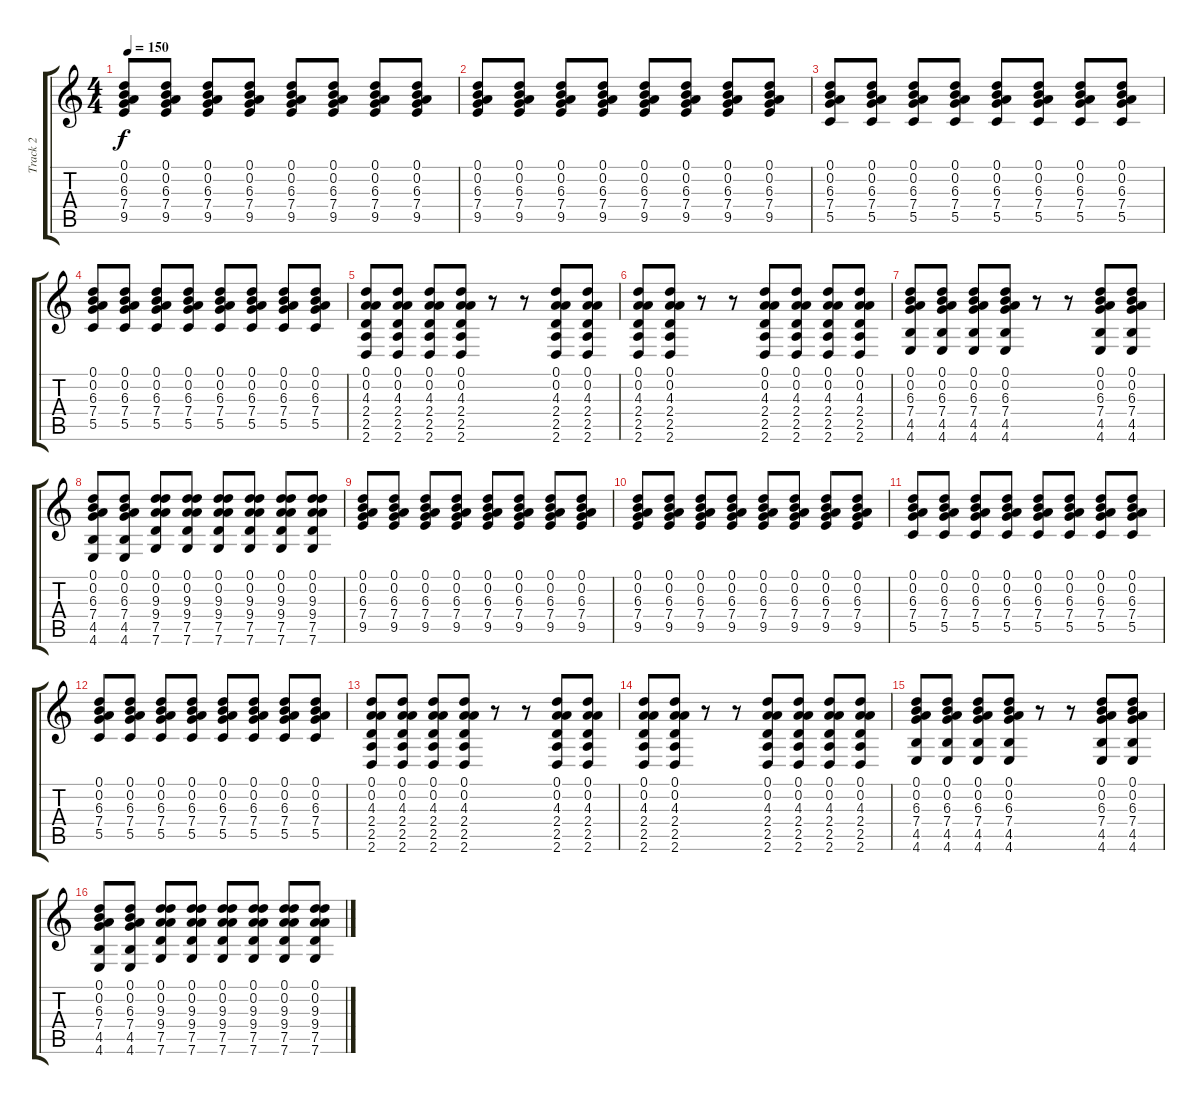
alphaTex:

\track ("Track 2" "Track 2") {instrument distortionguitar}
\staff {score tabs}
\tuning (D4 A3 F3 C3 G2 C2) {hide}
\ts (4 4)
\tempo 150
\clef g2
\ks c
(0.1 0.2 6.3 7.4 9.5).8{dy f} (0.1 0.2 6.3 7.4 9.5).8 (0.1 0.2 6.3 7.4 9.5).8 (0.1 0.2 6.3 7.4 9.5).8 (0.1 0.2 6.3 7.4 9.5).8 (0.1 0.2 6.3 7.4 9.5).8 (0.1 0.2 6.3 7.4 9.5).8 (0.1 0.2 6.3 7.4 9.5).8 |
(0.1 0.2 6.3 7.4 9.5).8 (0.1 0.2 6.3 7.4 9.5).8 (0.1 0.2 6.3 7.4 9.5).8 (0.1 0.2 6.3 7.4 9.5).8 (0.1 0.2 6.3 7.4 9.5).8 (0.1 0.2 6.3 7.4 9.5).8 (0.1 0.2 6.3 7.4 9.5).8 (0.1 0.2 6.3 7.4 9.5).8 |
(0.1 0.2 6.3 7.4 5.5).8 (0.1 0.2 6.3 7.4 5.5).8 (0.1 0.2 6.3 7.4 5.5).8 (0.1 0.2 6.3 7.4 5.5).8 (0.1 0.2 6.3 7.4 5.5).8 (0.1 0.2 6.3 7.4 5.5).8 (0.1 0.2 6.3 7.4 5.5).8 (0.1 0.2 6.3 7.4 5.5).8 |
(0.1 0.2 6.3 7.4 5.5).8 (0.1 0.2 6.3 7.4 5.5).8 (0.1 0.2 6.3 7.4 5.5).8 (0.1 0.2 6.3 7.4 5.5).8 (0.1 0.2 6.3 7.4 5.5).8 (0.1 0.2 6.3 7.4 5.5).8 (0.1 0.2 6.3 7.4 5.5).8 (0.1 0.2 6.3 7.4 5.5).8 |
(0.1 0.2 4.3 2.4 2.5 2.6).8 (0.1 0.2 4.3 2.4 2.5 2.6).8 (0.1 0.2 4.3 2.4 2.5 2.6).8 (0.1 0.2 4.3 2.4 2.5 2.6).8 r.8 r.8 (0.1 0.2 4.3 2.4 2.5 2.6).8 (0.1 0.2 4.3 2.4 2.5 2.6).8 |
(0.1 0.2 4.3 2.4 2.5 2.6).8 (0.1 0.2 4.3 2.4 2.5 2.6).8 r.8 r.8 (0.1 0.2 4.3 2.4 2.5 2.6).8 (0.1 0.2 4.3 2.4 2.5 2.6).8 (0.1 0.2 4.3 2.4 2.5 2.6).8 (0.1 0.2 4.3 2.4 2.5 2.6).8 |
(0.1 0.2 6.3 7.4 4.5 4.6).8 (0.1 0.2 6.3 7.4 4.5 4.6).8 (0.1 0.2 6.3 7.4 4.5 4.6).8 (0.1 0.2 6.3 7.4 4.5 4.6).8 r.8 r.8 (0.1 0.2 6.3 7.4 4.5 4.6).8 (0.1 0.2 6.3 7.4 4.5 4.6).8 |
(0.1 0.2 6.3 7.4 4.5 4.6).8 (0.1 0.2 6.3 7.4 4.5 4.6).8 (0.1 0.2 9.3 9.4 7.5 7.6).8 (0.1 0.2 9.3 9.4 7.5 7.6).8 (0.1 0.2 9.3 9.4 7.5 7.6).8 (0.1 0.2 9.3 9.4 7.5 7.6).8 (0.1 0.2 9.3 9.4 7.5 7.6).8 (0.1 0.2 9.3 9.4 7.5 7.6).8 |
(0.1 0.2 6.3 7.4 9.5).8 (0.1 0.2 6.3 7.4 9.5).8 (0.1 0.2 6.3 7.4 9.5).8 (0.1 0.2 6.3 7.4 9.5).8 (0.1 0.2 6.3 7.4 9.5).8 (0.1 0.2 6.3 7.4 9.5).8 (0.1 0.2 6.3 7.4 9.5).8 (0.1 0.2 6.3 7.4 9.5).8 |
(0.1 0.2 6.3 7.4 9.5).8 (0.1 0.2 6.3 7.4 9.5).8 (0.1 0.2 6.3 7.4 9.5).8 (0.1 0.2 6.3 7.4 9.5).8 (0.1 0.2 6.3 7.4 9.5).8 (0.1 0.2 6.3 7.4 9.5).8 (0.1 0.2 6.3 7.4 9.5).8 (0.1 0.2 6.3 7.4 9.5).8 |
(0.1 0.2 6.3 7.4 5.5).8 (0.1 0.2 6.3 7.4 5.5).8 (0.1 0.2 6.3 7.4 5.5).8 (0.1 0.2 6.3 7.4 5.5).8 (0.1 0.2 6.3 7.4 5.5).8 (0.1 0.2 6.3 7.4 5.5).8 (0.1 0.2 6.3 7.4 5.5).8 (0.1 0.2 6.3 7.4 5.5).8 |
(0.1 0.2 6.3 7.4 5.5).8 (0.1 0.2 6.3 7.4 5.5).8 (0.1 0.2 6.3 7.4 5.5).8 (0.1 0.2 6.3 7.4 5.5).8 (0.1 0.2 6.3 7.4 5.5).8 (0.1 0.2 6.3 7.4 5.5).8 (0.1 0.2 6.3 7.4 5.5).8 (0.1 0.2 6.3 7.4 5.5).8 |
(0.1 0.2 4.3 2.4 2.5 2.6).8 (0.1 0.2 4.3 2.4 2.5 2.6).8 (0.1 0.2 4.3 2.4 2.5 2.6).8 (0.1 0.2 4.3 2.4 2.5 2.6).8 r.8 r.8 (0.1 0.2 4.3 2.4 2.5 2.6).8 (0.1 0.2 4.3 2.4 2.5 2.6).8 |
(0.1 0.2 4.3 2.4 2.5 2.6).8 (0.1 0.2 4.3 2.4 2.5 2.6).8 r.8 r.8 (0.1 0.2 4.3 2.4 2.5 2.6).8 (0.1 0.2 4.3 2.4 2.5 2.6).8 (0.1 0.2 4.3 2.4 2.5 2.6).8 (0.1 0.2 4.3 2.4 2.5 2.6).8 |
(0.1 0.2 6.3 7.4 4.5 4.6).8 (0.1 0.2 6.3 7.4 4.5 4.6).8 (0.1 0.2 6.3 7.4 4.5 4.6).8 (0.1 0.2 6.3 7.4 4.5 4.6).8 r.8 r.8 (0.1 0.2 6.3 7.4 4.5 4.6).8 (0.1 0.2 6.3 7.4 4.5 4.6).8 |
(0.1 0.2 6.3 7.4 4.5 4.6).8 (0.1 0.2 6.3 7.4 4.5 4.6).8 (0.1 0.2 9.3 9.4 7.5 7.6).8 (0.1 0.2 9.3 9.4 7.5 7.6).8 (0.1 0.2 9.3 9.4 7.5 7.6).8 (0.1 0.2 9.3 9.4 7.5 7.6).8 (0.1 0.2 9.3 9.4 7.5 7.6).8 (0.1 0.2 9.3 9.4 7.5 7.6).8
